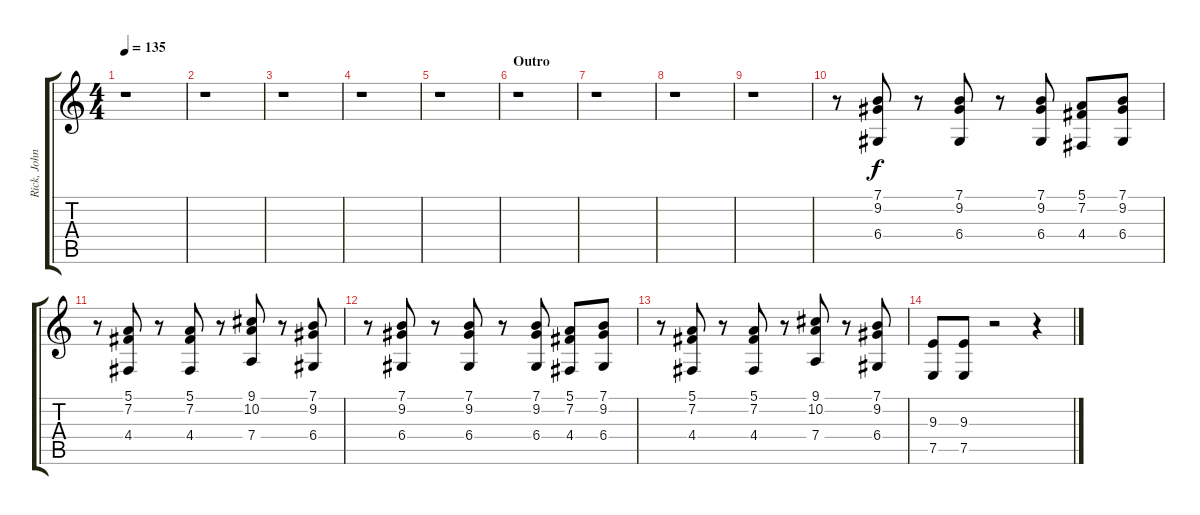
\track ("Rick, John, Jeremy (Sax, Trombone, Trump" "Rick, John") {instrument altosax}
\staff {score tabs}
\tuning (E4 B3 G3 D3 A2 E2) {hide}
\ts (4 4)
\tempo 135
\clef g2
\ks c
r.1{dy f} |
r.1 |
r.1 |
r.1 |
r.1 |
\section ("" "Outro")
r.1 |
r.1 |
r.1 |
r.1 |
r.8{volume 14} (7.1 9.2 6.4).8 r.8 (7.1 9.2 6.4).8 r.8 (7.1 9.2 6.4).8 (5.1 7.2 4.4).8 (7.1 9.2 6.4).8 |
r.8{volume 14} (5.1 7.2 4.4).8 r.8 (5.1 7.2 4.4).8 r.8 (9.1 10.2 7.4).8 r.8 (7.1 9.2 6.4).8 |
r.8{volume 14} (7.1 9.2 6.4).8 r.8 (7.1 9.2 6.4).8 r.8 (7.1 9.2 6.4).8 (5.1 7.2 4.4).8 (7.1 9.2 6.4).8 |
r.8{volume 14} (5.1 7.2 4.4).8 r.8 (5.1 7.2 4.4).8 r.8 (9.1 10.2 7.4).8 r.8 (7.1 9.2 6.4).8 |
(9.3 7.5).8{volume 16} (9.3 7.5).8 r.2 r.4
